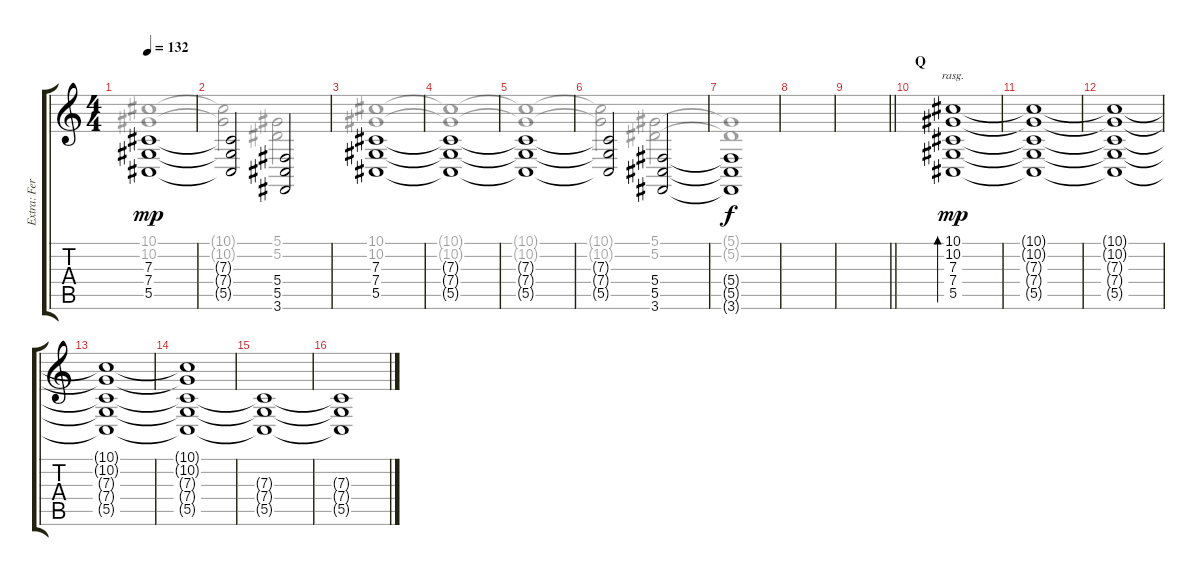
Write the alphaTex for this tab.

\track ("Extra: Ferdy" "Extra: Fer") {instrument synthstrings1}
\staff {score tabs}
\tuning (Eb4 Bb3 Gb3 Db3 Ab2 Eb2) {hide}
\voice
\ts (4 4)
\tempo 132
\clef g2
\ks c
(7.3{t} 7.4{t} 5.5{t}).1{dy mp} |
(7.3{t} 7.4{t} 5.5{t}).2 (5.4 5.5 3.6).2 |
(7.3 7.4 5.5).1 |
(7.3{t} 7.4{t} 5.5{t}).1 |
(7.3{t} 7.4{t} 5.5{t}).1 |
(7.3{t} 7.4{t} 5.5{t}).2 (5.4 5.5 3.6).2 |
(5.4{t} 5.5{t} 3.6{t}).1{dy f} |
|
\barLineRight lightlight
|
\section ("" "Q")
(10.1 10.2 7.3 7.4 5.5).1{bd 480 rasg ii dy mp} |
(10.1{t} 10.2{t} 7.3{t} 7.4{t} 5.5{t}).1 |
(10.1{t} 10.2{t} 7.3{t} 7.4{t} 5.5{t}).1 |
(10.1{t} 10.2{t} 7.3{t} 7.4{t} 5.5{t}).1 |
(10.1{t} 10.2{t} 7.3{t} 7.4{t} 5.5{t}).1{volume 0} |
(7.3{t} 7.4{t} 5.5{t}).1 |
(7.3{t} 7.4{t} 5.5{t}).1
\voice
\clef g2
\ottava regular
\simile none
\ks c
(10.1{t} 10.2{t}).1{dy mp} |
(10.1{t} 10.2{t}).2 (5.1 5.2).2 |
(10.1 10.2).1 |
(10.1{t} 10.2{t}).1 |
(10.1{t} 10.2{t}).1 |
(10.1{t} 10.2{t}).2 (5.1 5.2).2 |
(5.1{t} 5.2{t}).1{dy f} |
|
\barLineRight lightlight
|
|
|
|
|
|
|
